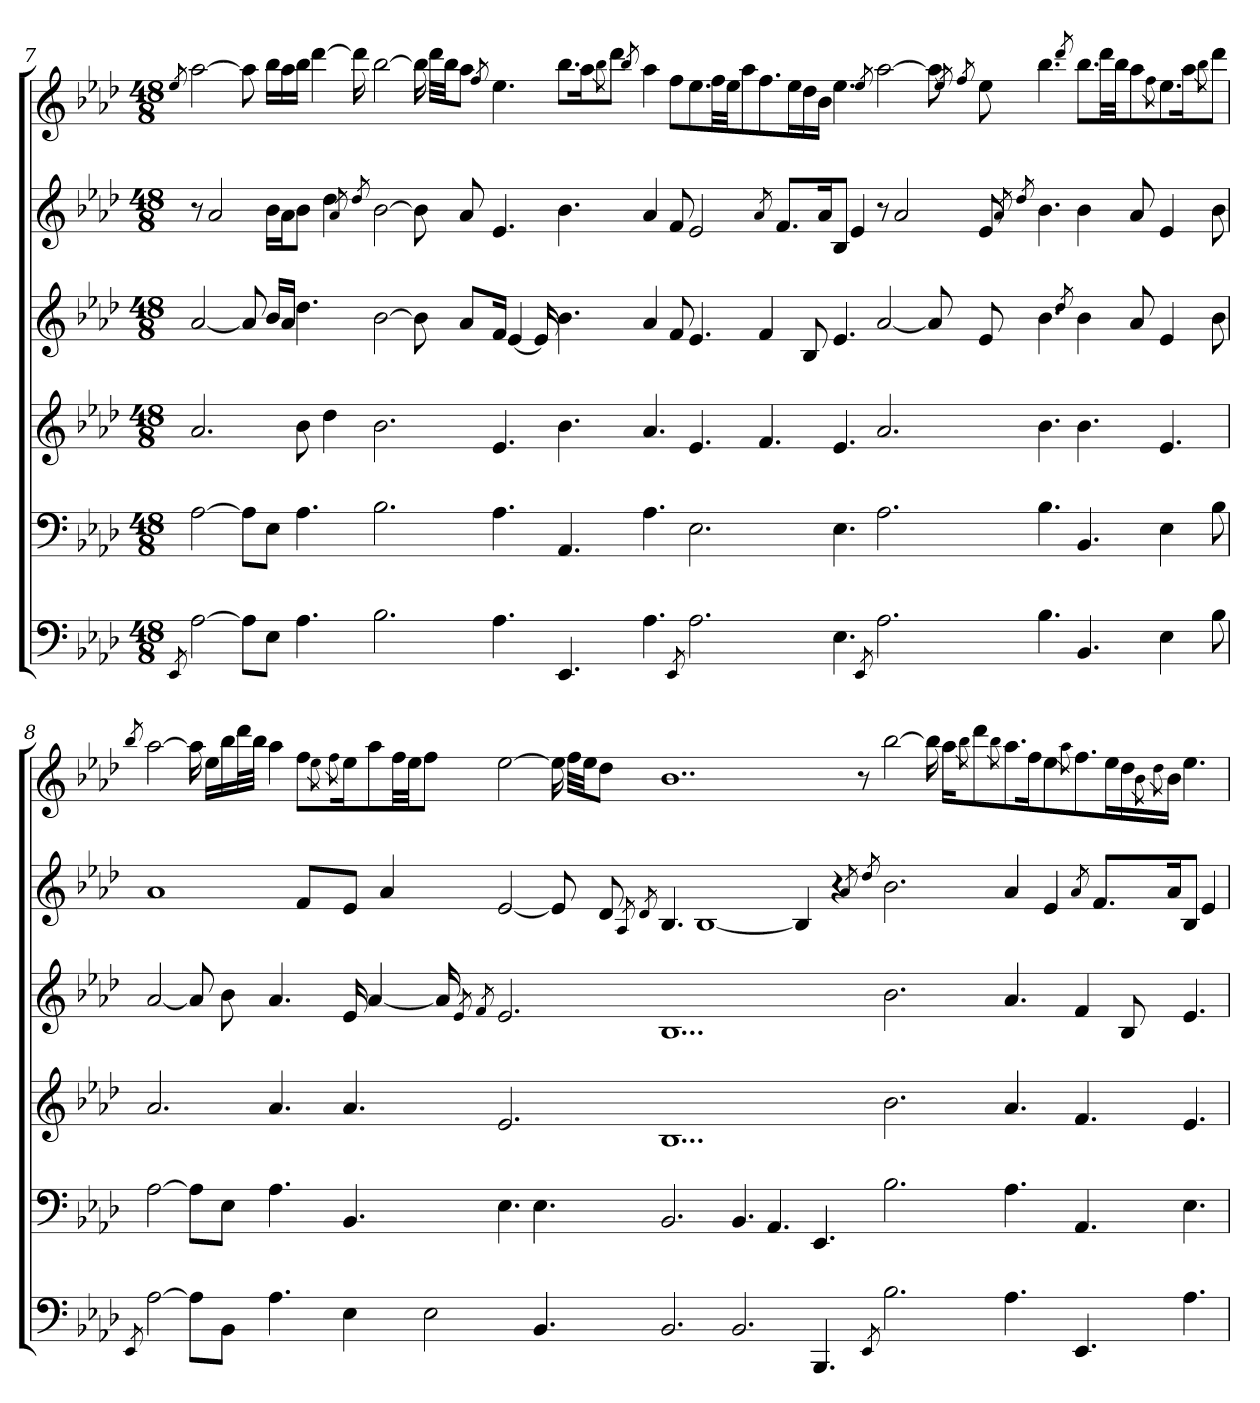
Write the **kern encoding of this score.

**kern	**kern	**kern	**kern	**kern	**kern
*part6	*part5	*part4	*part3	*part2	*part1
*staff6	*staff5	*staff4	*staff3	*staff2	*staff1
*clefF4	*clefF4	*clefG2	*clefG2	*clefG2	*clefG2
*k[b-e-a-d-]	*k[b-e-a-d-]	*k[b-e-a-d-]	*k[b-e-a-d-]	*k[b-e-a-d-]	*k[b-e-a-d-]
*M48/8	*M48/8	*M48/8	*M48/8	*M48/8	*M48/8
=7	=7	=7	=7	=7	=7
8qEE-	.	.	.	.	8qee-
[2A-	[2A-	2.a-	[2a-	8r	[2aa-
.	.	.	.	2a-	.
8A-\L]	8A-\L]	.	8a-]	.	8aa-]
8E-\J	8E-\J	.	16b-/LL	16b-\LL	16bb-\LL
.	.	.	16a-/JJ	16a-\J	16aa-\
4.A-	4.A-	8b-	4.dd-	8b-\J	16bb-\JJ
.	.	.	.	.	[4ddd-
.	.	4dd-	.	4dd-	.
.	.	.	.	.	16ddd-]
.	.	.	.	8qa-	.
.	.	.	.	8qdd-	.
2.B-	2.B-	2.b-	[2b-	[2b-	[2bb-
.	.	.	8b-]	8b-]	16bb-]
.	.	.	.	.	32ddd-\LLL
.	.	.	.	.	32bb-\JJ
.	.	.	8a-/L	8a-	8aa-\J
.	.	.	.	.	8qff
4.A-	4.A-	4.e-	16f/Jk	4.e-	4.ee-
.	.	.	[4e-	.	.
.	.	.	16e-]	.	.
4.EE-	4.AA-	4.b-	4.b-	4.b-	8.bb-\L
.	.	.	.	.	16aa-\K
.	.	.	.	.	8qbb-\
.	.	.	.	.	8ddd-\J
.	.	.	.	.	8qbb-
4.A-	4.A-	4.a-	4a-	4a-	4aa-
.	.	.	8f	8f	8ff\L
8qEE-	.	.	.	.	.
2.A-	2.E-	4.e-	4.e-	2e-	8.ee-\
.	.	.	.	.	32ff\LL
.	.	.	.	.	32ee-\JJ
.	.	.	.	.	8aa-\
.	.	4.f	4f	.	8.ff\
.	.	.	.	8qa-	.
.	.	.	.	8.f/L	.
.	.	.	.	.	16ee-\L
.	.	.	8B-	.	16dd-\
.	.	.	.	16a-/K	16b-\JJ
4.E-	4.E-	4.e-	4.e-	8B-/J	4.ee-
.	.	.	.	4e-	.
8qEE-	.	.	.	.	8qee-
2.A-	2.A-	2.a-	[2a-	8r	[2aa-
.	.	.	.	2a-	.
.	.	.	8a-]	.	8aa-]
.	.	.	.	.	8qee-
.	.	.	.	.	8qff
.	.	.	8e-	8e-	8ee-
.	.	.	.	8qa-	.
.	.	.	.	8qdd-	.
4.B-	4.B-	4.b-	4.b-	4.b-	4.bb-
.	.	.	8qdd-	.	8qddd-
4.BB-	4.BB-	4.b-	4b-	4b-	8.bb-\L
.	.	.	.	.	32ddd-\LL
.	.	.	.	.	32bb-\JJ
.	.	.	8a-	8a-	8aa-\
.	.	.	.	.	8qff\
4E-	4E-	4.e-	4e-	4e-	8.ee-\
.	.	.	.	.	16aa-\K
.	.	.	.	.	8qbb-\
8B-	8B-	.	8b-	8b-	8ddd-\J
=8	=8	=8	=8	=8	=8
8qEE-	.	.	.	.	8qbb-
[2A-	[2A-	2.a-	[2a-	1a-	[2aa-
8A-\L]	8A-\L]	.	8a-]	.	16aa-]
.	.	.	.	.	16ee-\LL
8BB-\J	8E-\J	.	8b-	.	16bb-\
.	.	.	.	.	32ddd-\L
.	.	.	.	.	32bb-\JJJ
4.A-	4.A-	4.a-	4.a-	.	4aa-
.	.	.	.	8f/L	8ff\L
.	.	.	.	.	8qee-\
.	.	.	.	.	8qff\
4E-	4.BB-	4.a-	16e-	8e-/J	16ee-\K
.	.	.	[4a-	.	8aa-\
.	.	.	.	4a-	.
.	.	.	.	.	32ff\LL
.	.	.	.	.	32ee-\JJ
2E-	.	.	.	.	8ff\J
.	.	.	16a-]	.	.
.	.	.	8qe-	.	.
.	.	.	8qf	.	.
.	4.E-	2.e-	2.e-	[2e-	[2ee-
4.BB-	4.E-	.	.	.	.
.	.	.	.	8e-]	16ee-]
.	.	.	.	.	32ff\LLL
.	.	.	.	.	32ee-\JJ
.	.	.	.	8d-	8dd-\J
.	.	.	.	8qA-	.
.	.	.	.	8qd-	.
2.BB-	2.BB-	1...B-	1...B-	4.B-	1..b-
.	.	.	.	[1B-	.
2.BB-	4.BB-	.	.	.	.
.	4.AA-	.	.	.	.
.	.	.	.	4B-]	.
4.BBB-	4.EE-	.	.	.	.
.	.	.	.	4r	.
.	.	.	.	.	8r
.	.	.	.	8qa-	.
8qEE-	.	.	.	8qdd-	.
2.B-	2.B-	2.b-	2.b-	2.b-	[2bb-
.	.	.	.	.	16bb-]
.	.	.	.	.	16aa-\KL
.	.	.	.	.	8qbb-\
.	.	.	.	.	8ddd-\
.	.	.	.	.	8qbb-\
4.A-	4.A-	4.a-	4.a-	4a-	8.aa-\
.	.	.	.	.	16ff\K
.	.	.	.	4e-	8ee-\
.	.	.	.	.	8qaa-\
4.EE-	4.AA-	4.f	4f	.	8.ff\
.	.	.	.	8qa-	.
.	.	.	.	8.f/L	.
.	.	.	.	.	16ee-\L
.	.	.	8B-	.	16dd-\
.	.	.	.	.	8qb-\
.	.	.	.	.	8qdd-\
.	.	.	.	16a-/K	16b-\JJ
4.A-	4.E-	4.e-	4.e-	8B-/J	4.ee-
.	.	.	.	4e-	.
=	=	=	=	=	=
*-	*-	*-	*-	*-	*-
